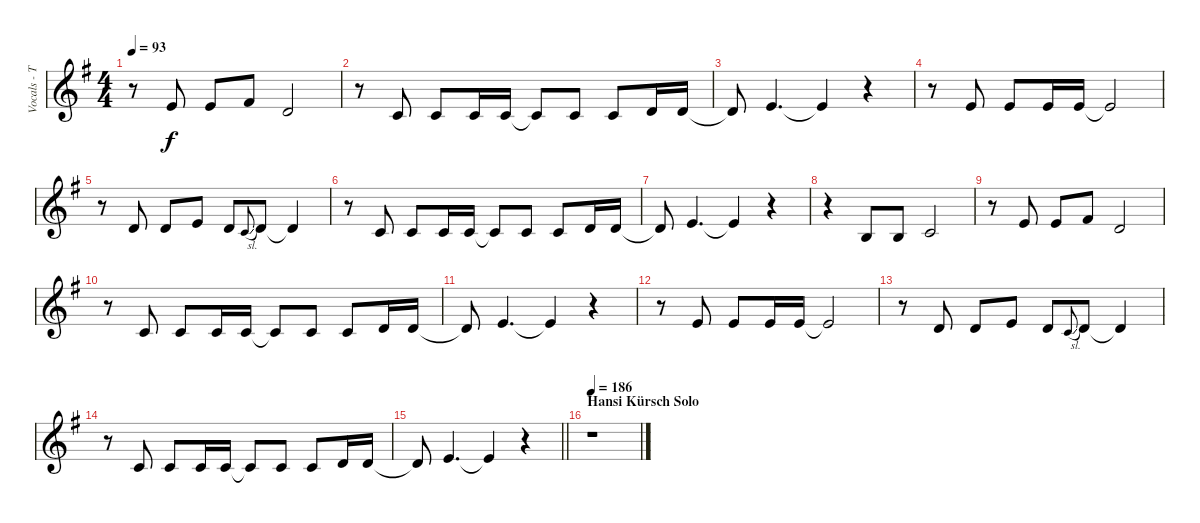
\track ("Vocals - Tom Englund" "Vocals - T") {instrument frenchhorn}
\staff {score}
\tuning (E4 B3 G3 D3 A2 E2) {hide}
\ts (4 4)
\tempo 93
\clef g2
\ks eminor
r.8{dy f} 0.1.8 0.1.8 2.1.8 3.2.2 |
r.8 1.2.8 1.2.8 1.2.16 1.2.16 1.2{t}.8 1.2.8 1.2.8 3.2.16 3.2.16 |
3.2{t}.8 0.1.4{d} 0.1{t}.4 r.4 |
r.8 0.1.8 0.1.8 0.1.16 0.1.16 0.1{t}.2 |
r.8 3.2.8 3.2.8 0.1.8 3.2.8 1.2{sl}.8{gr onbeat} 3.2.8 3.2{t}.4 |
r.8 1.2.8 1.2.8 1.2.16 1.2.16 1.2{t}.8 1.2.8 1.2.8 3.2.16 3.2.16 |
3.2{t}.8 0.1.4{d} 0.1{t}.4 r.4 |
r.4 0.2.8 0.2.8 1.2.2 |
r.8 0.1.8 0.1.8 2.1.8 3.2.2 |
r.8 1.2.8 1.2.8 1.2.16 1.2.16 1.2{t}.8 1.2.8 1.2.8 3.2.16 3.2.16 |
3.2{t}.8 0.1.4{d} 0.1{t}.4 r.4 |
r.8 0.1.8 0.1.8 0.1.16 0.1.16 0.1{t}.2 |
r.8 3.2.8 3.2.8 0.1.8 3.2.8 1.2{sl}.8{gr onbeat} 3.2.8 3.2{t}.4 |
r.8 1.2.8 1.2.8 1.2.16 1.2.16 1.2{t}.8 1.2.8 1.2.8 3.2.16 3.2.16 |
\barLineRight lightlight
3.2{t}.8 0.1.4{d} 0.1{t}.4 r.4 |
\section ("" "Hansi Kürsch Solo")
\tempo 186
r.1
